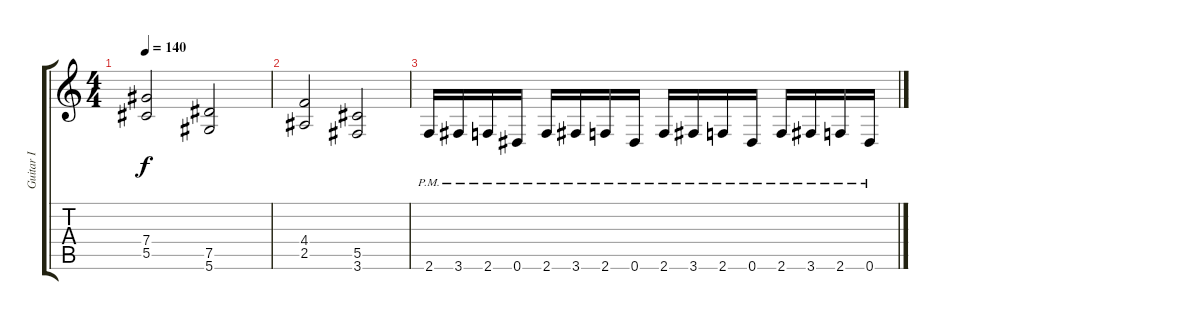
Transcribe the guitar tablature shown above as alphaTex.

\track ("Guitar I" "Guitar I") {instrument distortionguitar}
\staff {score tabs}
\tuning (Eb4 Bb3 Gb3 Db3 Ab2 Eb2) {hide}
\ts (4 4)
\tempo 140
\clef g2
\ks c
(7.4 5.5).2{dy f} (7.5 5.6).2 |
(4.4 2.5).2 (5.5 3.6).2 |
2.6{pm}.16 3.6{pm}.16 2.6{pm}.16 0.6{pm}.16 2.6{pm}.16 3.6{pm}.16 2.6{pm}.16 0.6{pm}.16 2.6{pm}.16 3.6{pm}.16 2.6{pm}.16 0.6{pm}.16 2.6{pm}.16 3.6{pm}.16 2.6{pm}.16 0.6{pm}.16
